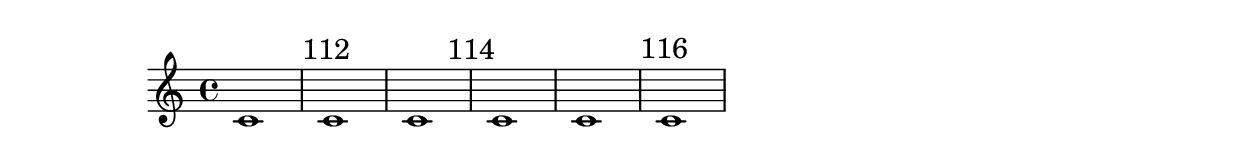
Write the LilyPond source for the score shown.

%% Do not edit this file; it is automatically
%% generated from LSR http://lsr.dsi.unimi.it
%% This file is in the public domain.
\version "2.13.31"

\header {
  lsrtags = "rhythms"

%% Translation of GIT committish: 0b55335aeca1de539bf1125b717e0c21bb6fa31b
  texidoces = "

Los números de compás se alinean de forma predeterminada por la
derecha con su objeto padre. Éste es por lo general el borde
izquierdo de una línea o, si los números se imprimen dentro de la
línea, el lado izquierdo de una línea divisoria.  Los números
también se pueden situar directamente sobre la barra de compás o
alineados por la izquierda con ella.

"

  doctitlees = "Alineación de los números de compás"


%% Translation of GIT committish: 0a868be38a775ecb1ef935b079000cebbc64de40
  texidocde = "
Taktnummern sind standardmäßig links an ihrem Ursprungsobjekt
ausgerichtet.  Das ist normalerweise die linke Ecke einer Linie oder,
wenn die Nummern innerhalb einer Zeile gesetzt werden, auf der
linken Seite eines Taktstrichs.  Die Nummern können auch
direkt über dem Taktstrich positioniert werden oder rechts vom
Taktstrich gesetzt werden.

"
  doctitlede = "Taktnummern ausrichten"



%% Translation of GIT committish: 374d57cf9b68ddf32a95409ce08ba75816900f6b
  texidocfr = "
Les numéros de mesure s'alignent en principe sur la droite de l'objet
dont ils dépendent.  C'est normalement le coin gauche de la portée ou,
en cours de ligne, à gauche de la barre.  Vous pouvez toutefois les
centrer par rapport à la barre ou les afficher à droite de la barre.

"
  doctitlefr = "Alignement des numéros de mesure"

  texidoc = "
Bar numbers by default are right-aligned to their parent object. This
is usually the left edge of a line or, if numbers are printed within a
line, the left hand side of a bar line.  The numbers may also be
positioned directly over the bar line or left-aligned to the bar line.

"
  doctitle = "Aligning bar numbers"
} % begin verbatim

\relative c' {
  \set Score.currentBarNumber = #111
  \override Score.BarNumber #'break-visibility = #all-visible
  % Increase the size of the bar number by 2
  \override Score.BarNumber #'font-size = #2
  % Print a bar number every second measure
  \set Score.barNumberVisibility = #(every-nth-bar-number-visible 2)
  c1 | c1
  % Center-align bar numbers
  \override Score.BarNumber #'self-alignment-X = #CENTER
  c1 | c1
  % Left-align bar numbers
  \override Score.BarNumber #'self-alignment-X = #LEFT
  c1 | c1
}

